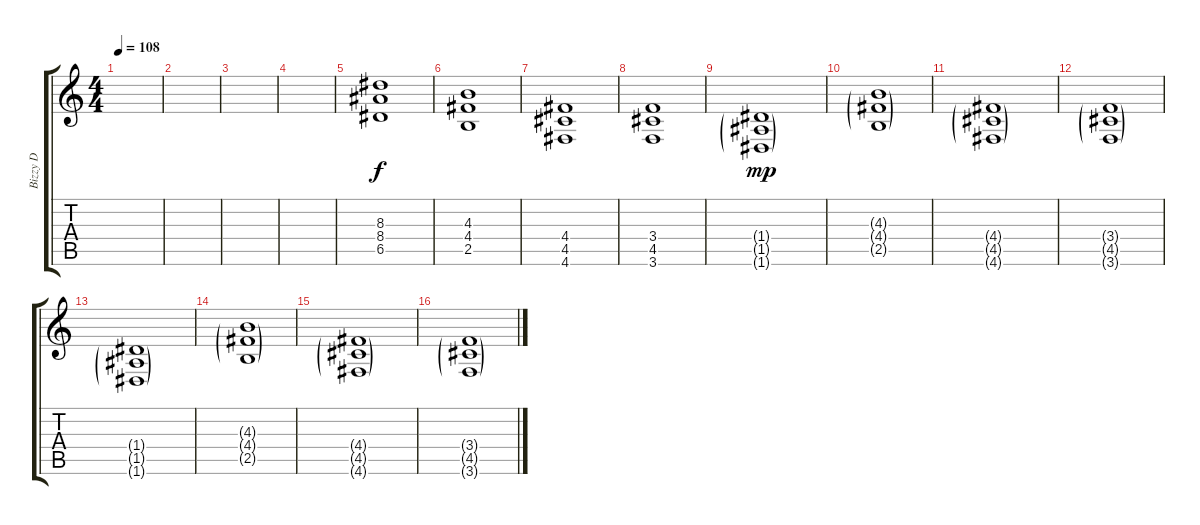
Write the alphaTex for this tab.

\track ("Bizzy D" "Bizzy D") {instrument overdrivenguitar}
\staff {score tabs}
\tuning (E4 B3 G3 D3 A2 D2) {hide}
\ts (4 4)
\tempo 108
\clef g2
\ks c
|
|
|
|
(8.3 8.4 6.5).1 |
(4.3 4.4 2.5).1 |
(4.4 4.5 4.6).1 |
(3.4 4.5 3.6).1 |
(1.4{g} 1.5{g} 1.6{g}).1{dy mp} |
(4.3{g} 4.4{g} 2.5{g}).1 |
(4.4{g} 4.5{g} 4.6{g}).1 |
(3.4{g} 4.5{g} 3.6{g}).1 |
(1.4{g} 1.5{g} 1.6{g}).1 |
(4.3{g} 4.4{g} 2.5{g}).1 |
(4.4{g} 4.5{g} 4.6{g}).1 |
(3.4{g} 4.5{g} 3.6{g}).1
